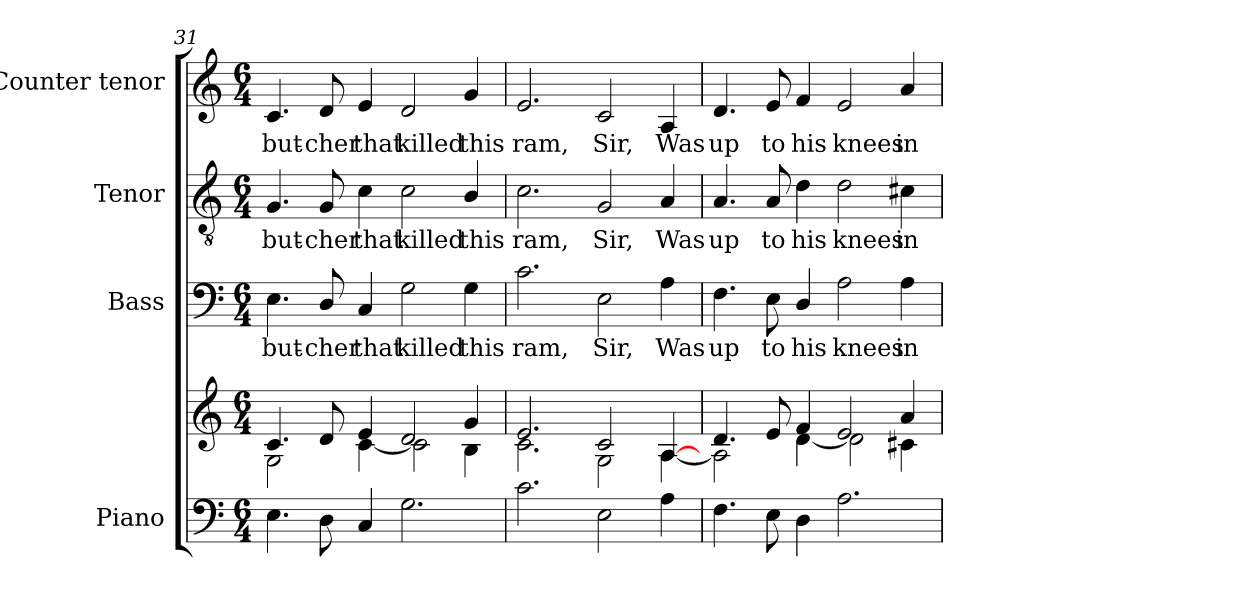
**kern	**kern	**kern	**text	**kern	**text	**kern	**text
*part4	*part4	*part3	*part3	*part2	*part2	*part1	*part1
*staff5	*staff4	*staff3	*staff3	*staff2	*staff2	*staff1	*staff1
*I"Piano	*	*I"Bass	*	*I"Tenor	*	*I"Counter tenor	*
*	*	*I'B.	*	*I'T.	*	*	*
*clefF4	*clefG2	*clefF4	*	*clefGv2	*	*clefG2	*
*	*	*	*	*ITrd7c12	*	*	*
*k[]	*k[]	*k[]	*	*k[]	*	*k[]	*
*C:	*C:	*C:	*	*C:	*	*C:	*
*M6/4	*M6/4	*M6/4	*	*M6/4	*	*M6/4	*
=31	=31	=31	=31	=31	=31	=31	=31
*	*^	*	*	*	*	*	*
!	!	!	!	!LO:LY:b:color=#000000	!	!	!	!
!	!	!	!	!	!	!LO:LY:b:color=#000000	!	!
!	!	!	!	!	!	!	!	!LO:LY:b:color=#000000
4.Ei\	4.ci/	2Gi\	4.Ei\	but-	4.GGi/	but-	4.ci/	but-
!	!	!	!	!LO:LY:b:color=#000000	!	!	!	!
!	!	!	!	!	!	!LO:LY:b:color=#000000	!	!
!	!	!	!	!	!	!	!	!LO:LY:b:color=#000000
8Di\	8di/	.	8Di/	-cher	8GGi/	-cher	8di/	-cher
!	!	!	!	!LO:LY:b:color=#000000	!	!	!	!
!	!	!	!	!	!	!LO:LY:b:color=#000000	!	!
!	!	!	!	!	!	!	!	!LO:LY:b:color=#000000
4Ci/	4ei/	[4ci\	4Ci/	that	4Ci\	that	4ei/	that
!	!	!	!	!LO:LY:b:color=#000000	!	!	!	!
!	!	!	!	!	!	!LO:LY:b:color=#000000	!	!
!	!	!	!	!	!	!	!	!LO:LY:b:color=#000000
2.Gi\	2di/	2ci\]	2Gi\	killed	2Ci\	killed	2di/	killed
!	!	!	!	!LO:LY:b:color=#000000	!	!	!	!
!	!	!	!	!	!	!LO:LY:b:color=#000000	!	!
!	!	!	!	!	!	!	!	!LO:LY:b:color=#000000
.	4gi/	4Bi\	4Gi\	this	4BBi/	this	4gi/	this
=32	=32	=32	=32	=32	=32	=32	=32	=32
!	!	!	!	!LO:LY:b:color=#000000	!	!	!	!
!	!	!	!	!	!	!LO:LY:b:color=#000000	!	!
!	!	!	!	!	!	!	!	!LO:LY:b:color=#000000
2.ci\	2.ei/	2.ci\	2.ci\	ram,	2.Ci\	ram,	2.ei/	ram,
!	!	!	!	!LO:LY:b:color=#000000	!	!	!	!
!	!	!	!	!	!	!LO:LY:b:color=#000000	!	!
!	!	!	!	!	!	!	!	!LO:LY:b:color=#000000
2Ei\	2ci/	2Gi\	2Ei\	Sir,	2GGi/	Sir,	2ci/	Sir,
!	!	!	!	!LO:LY:b:color=#000000	!	!	!	!
!	!	!	!	!	!	!LO:LY:b:color=#000000	!	!
!	!	!	!	!	!	!	!	!LO:LY:b:color=#000000
4Ai\	[4Ai/	[4Ai\	4Ai\	Was	4AAi/	Was	4Ai/	Was
=33	=33	=33	=33	=33	=33	=33	=33	=33
!	!	!	!	!LO:LY:b:color=#000000	!	!	!	!
!	!	!	!	!	!	!LO:LY:b:color=#000000	!	!
!	!	!	!	!	!	!	!	!LO:LY:b:color=#000000
4.Fi\	4.di/	2Ai\]	4.Fi\	up	4.AAi/	up	4.di/	up
!	!	!	!	!LO:LY:b:color=#000000	!	!	!	!
!	!	!	!	!	!	!LO:LY:b:color=#000000	!	!
!	!	!	!	!	!	!	!	!LO:LY:b:color=#000000
8Ei\	8ei/	.	8Ei\	to	8AAi/	to	8ei/	to
!	!	!	!	!LO:LY:b:color=#000000	!	!	!	!
!	!	!	!	!	!	!LO:LY:b:color=#000000	!	!
!	!	!	!	!	!	!	!	!LO:LY:b:color=#000000
4Di\	4fi/	[4di\	4Di/	his	4Di\	his	4fi/	his
!	!	!	!	!LO:LY:b:color=#000000	!	!	!	!
!	!	!	!	!	!	!LO:LY:b:color=#000000	!	!
!	!	!	!	!	!	!	!	!LO:LY:b:color=#000000
2.Ai\	2ei/	2di\]	2Ai\	knees	2Di\	knees	2ei/	knees
!	!	!	!	!LO:LY:b:color=#000000	!	!	!	!
!	!	!	!	!	!	!LO:LY:b:color=#000000	!	!
!	!	!	!	!	!	!	!	!LO:LY:b:color=#000000
.	4ai/	4c#Xi\	4Ai\	in	4C#Xi\	in	4ai/	in
*	*v	*v	*	*	*	*	*	*
=	=	=	=	=	=	=	=
*-	*-	*-	*-	*-	*-	*-	*-
